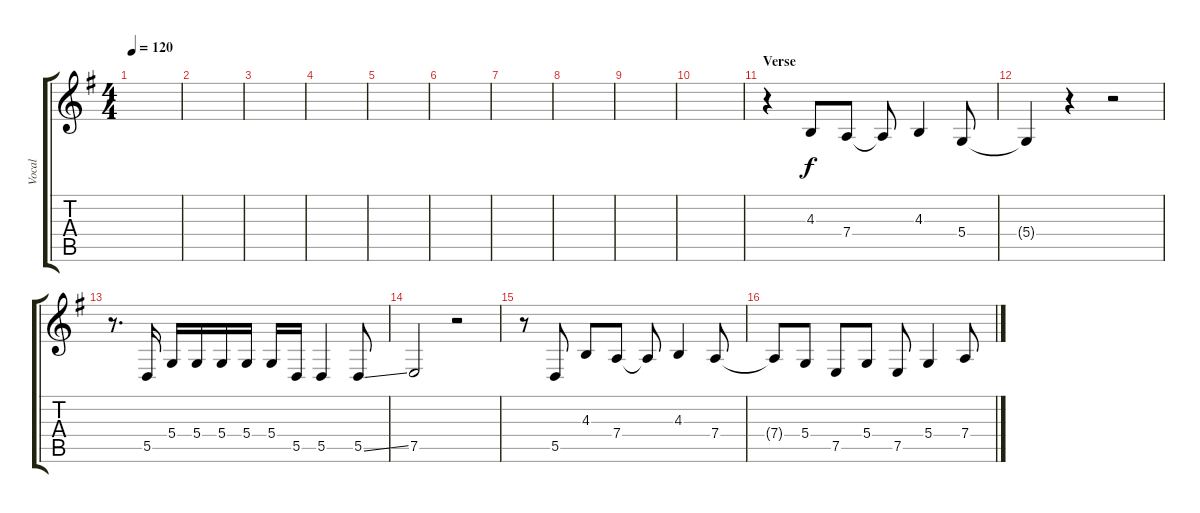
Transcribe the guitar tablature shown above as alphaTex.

\track ("Vocal" "Vocal") {instrument violin}
\staff {score tabs}
\tuning (E4 B3 G3 D3 A2 E2) {hide}
\ts (4 4)
\tempo 120
\clef g2
\ks g
|
|
|
|
|
|
|
|
|
|
\section ("" "Verse")
r.4 4.3.8 7.4.8 7.4{t}.8 4.3.4 5.4.8 |
5.4{t}.4 r.4 r.2 |
r.8{d} 5.5.16 5.4.16 5.4.16 5.4.16 5.4.16 5.4.16 5.5.16 5.5.4 5.5{ss}.8 |
7.5.2 r.2 |
r.8 5.5.8 4.3.8 7.4.8 7.4{t}.8 4.3.4 7.4.8 |
7.4{t}.8 5.4.8 7.5.8 5.4.8 7.5.8 5.4.4 7.4.8
